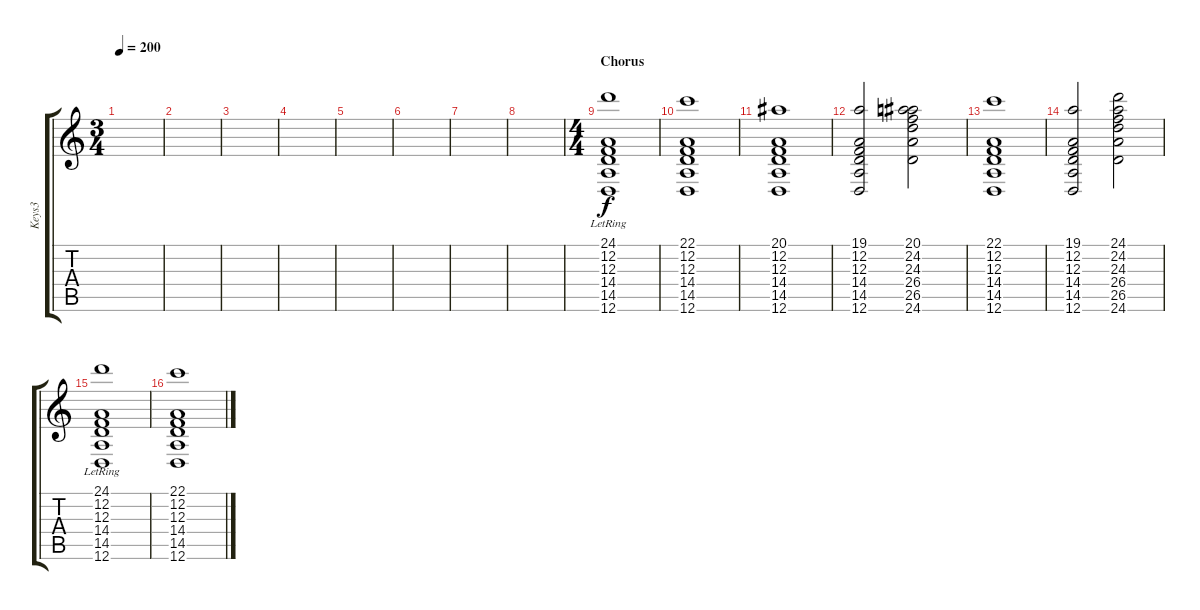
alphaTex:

\track ("Keys3" "Keys3") {instrument electricpiano1}
\staff {score tabs}
\tuning (D4 A3 F3 C3 G2 D2) {hide}
\ts (3 4)
\tempo 200
\clef g2
\ks c
|
|
|
|
|
|
|
|
\ts (4 4)
\section ("" "Chorus")
(24.1 12.2 12.3 14.4 14.5 12.6{lr}).1 |
(22.1 12.2 12.3 14.4 14.5 12.6).1 |
(20.1 12.2 12.3 14.4 14.5 12.6).1 |
(19.1 12.2 12.3 14.4 14.5 12.6).2 (20.1 24.2 24.3 26.4 26.5 24.6).2 |
(22.1 12.2 12.3 14.4 14.5 12.6).1 |
(19.1 12.2 12.3 14.4 14.5 12.6).2 (24.1 24.2 24.3 26.4 26.5 24.6).2 |
(24.1 12.2 12.3 14.4 14.5 12.6{lr}).1 |
(22.1 12.2 12.3 14.4 14.5 12.6).1
